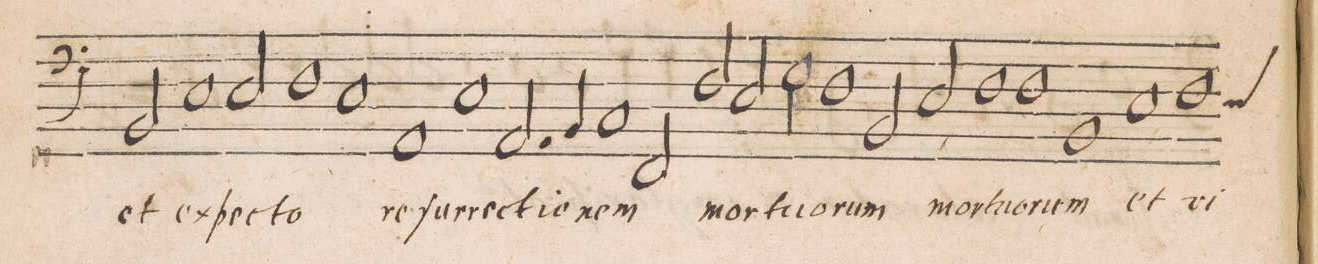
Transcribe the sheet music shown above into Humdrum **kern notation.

**kern	**text
*I"BASSVS	*
*clefF5	*
*k[]	*
*met(C|)	*
*M2/1	*
2GG/	et
1C/	ex-
=183-	=183-
2C/	-pec-
1D	-to
=184-	=184-
1C	.
1FF	re-
=185-	=185-
1C	-ſur-
2.FF/	-rec-
4GG/	-ti-
=186-	=186-
1AA	-o-
2DD/	-nem
2D/	mor-
=187-	=187-
2C/	-tu-
2E\	-o-
1D	-rum
=188-	=188-
2GG/	.
2C,/	mor-
1D	-tu-
=189-	=189-
1D	-o-
1GG	-rum
=190-	=190-
1C	et
*custos:C	*
1D	vi-
=191-	=191-
*-	*-
